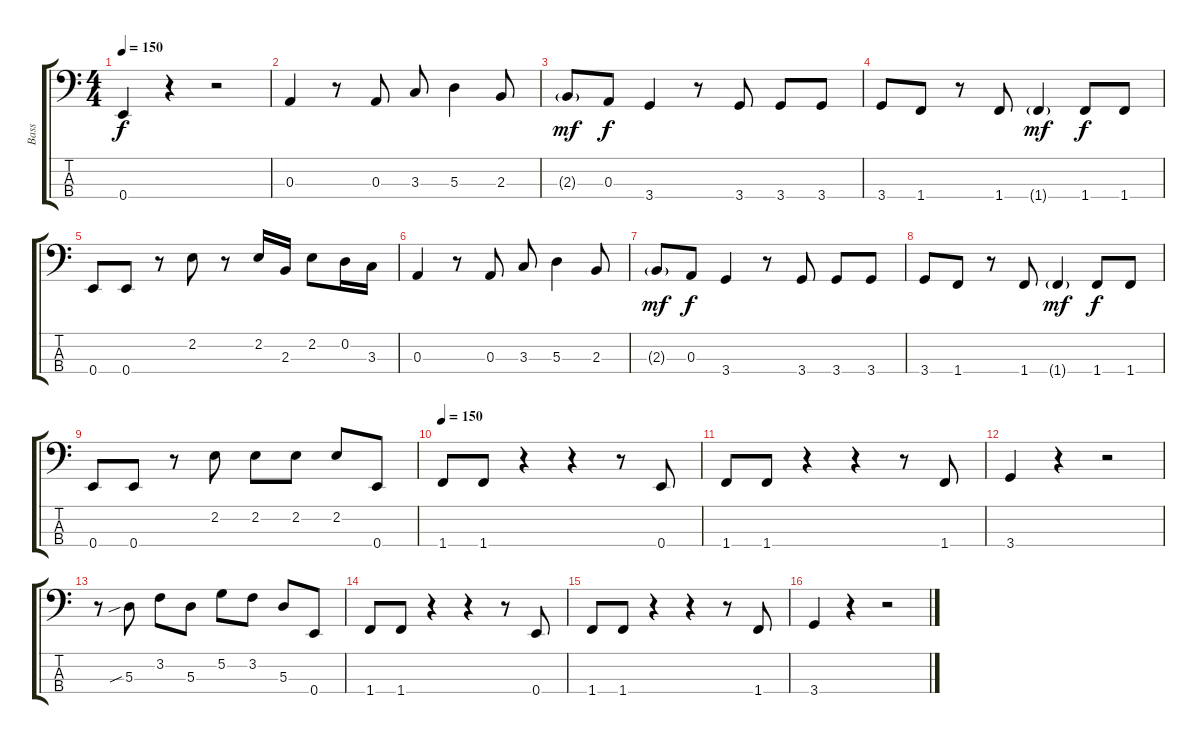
\track ("Bass" "Bass") {instrument electricbassfinger}
\staff {score tabs}
\tuning (G2 D2 A1 E1) {hide}
\ts (4 4)
\tempo 150
\clef f4
\ks c
0.4.4{dy f} r.4 r.2 |
0.3.4 r.8 0.3.8 3.3.8 5.3.4 2.3.8 |
2.3{g}.8{dy mf} 0.3.8{dy f} 3.4.4 r.8 3.4.8 3.4.8 3.4.8 |
3.4.8 1.4.8 r.8 1.4.8 1.4{g}.4{dy mf} 1.4.8{dy f} 1.4.8 |
0.4.8 0.4.8 r.8 2.2.8 r.8 2.2.16 2.3.16 2.2.8 0.2.16 3.3.16 |
0.3.4 r.8 0.3.8 3.3.8 5.3.4 2.3.8 |
2.3{g}.8{dy mf} 0.3.8{dy f} 3.4.4 r.8 3.4.8 3.4.8 3.4.8 |
3.4.8 1.4.8 r.8 1.4.8 1.4{g}.4{dy mf} 1.4.8{dy f} 1.4.8 |
0.4.8 0.4.8 r.8 2.2.8 2.2.8 2.2.8 2.2.8 0.4.8 |
\tempo 150
1.4.8 1.4.8 r.4 r.4 r.8 0.4.8 |
1.4.8 1.4.8 r.4 r.4 r.8 1.4.8 |
3.4.4 r.4 r.2 |
r.8 5.3{sib}.8 3.2.8 5.3.8 5.2.8 3.2.8 5.3.8 0.4.8 |
1.4.8 1.4.8 r.4 r.4 r.8 0.4.8 |
1.4.8 1.4.8 r.4 r.4 r.8 1.4.8 |
3.4.4 r.4 r.2
